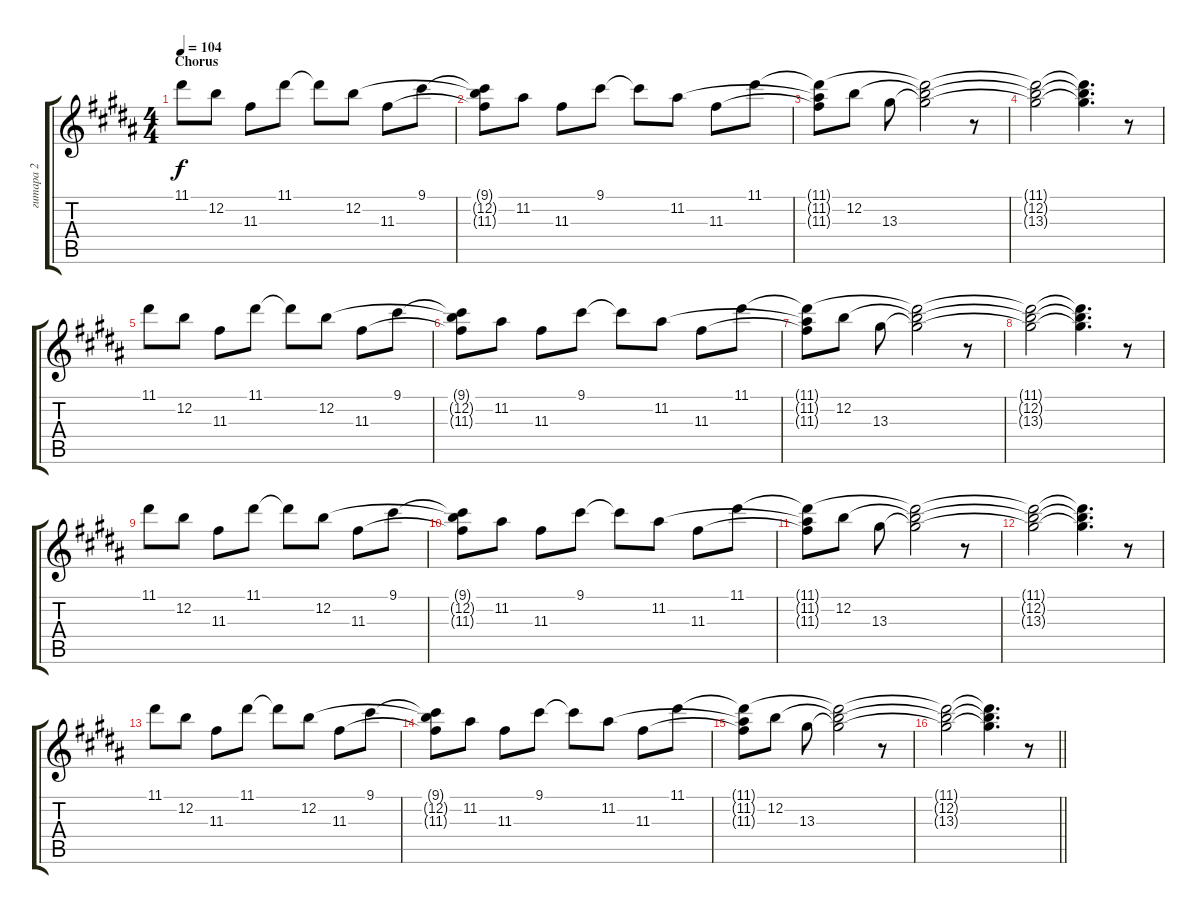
\track ("гитара 2" "гитара 2") {instrument distortionguitar}
\staff {score tabs}
\tuning (E4 B3 G3 D3 A2 E2) {hide}
\ts (4 4)
\section ("" "Chorus")
\tempo 104
\clef g2
\ks b
11.1.8{dy f} 12.2.8 11.3.8 11.1.8 11.1{t}.8 12.2.8 11.3.8 9.1.8 |
(9.1{t} 12.2{t} 11.3{t}).8 11.2.8 11.3.8 9.1.8 9.1{t}.8 11.2.8 11.3.8 11.1.8 |
(11.1{t} 11.2{t} 11.3{t}).8 12.2.8 13.3.8 (11.1{t} 12.2{t} 13.3{t}).2 r.8 |
(11.1{t} 12.2{t} 13.3{t}).2 (11.1{t} 12.2{t} 13.3{t}).4{d} r.8 |
11.1.8 12.2.8 11.3.8 11.1.8 11.1{t}.8 12.2.8 11.3.8 9.1.8 |
(9.1{t} 12.2{t} 11.3{t}).8 11.2.8 11.3.8 9.1.8 9.1{t}.8 11.2.8 11.3.8 11.1.8 |
(11.1{t} 11.2{t} 11.3{t}).8 12.2.8 13.3.8 (11.1{t} 12.2{t} 13.3{t}).2 r.8 |
(11.1{t} 12.2{t} 13.3{t}).2 (11.1{t} 12.2{t} 13.3{t}).4{d} r.8 |
11.1.8 12.2.8 11.3.8 11.1.8 11.1{t}.8 12.2.8 11.3.8 9.1.8 |
(9.1{t} 12.2{t} 11.3{t}).8 11.2.8 11.3.8 9.1.8 9.1{t}.8 11.2.8 11.3.8 11.1.8 |
(11.1{t} 11.2{t} 11.3{t}).8 12.2.8 13.3.8 (11.1{t} 12.2{t} 13.3{t}).2 r.8 |
(11.1{t} 12.2{t} 13.3{t}).2 (11.1{t} 12.2{t} 13.3{t}).4{d} r.8 |
11.1.8 12.2.8 11.3.8 11.1.8 11.1{t}.8 12.2.8 11.3.8 9.1.8 |
(9.1{t} 12.2{t} 11.3{t}).8 11.2.8 11.3.8 9.1.8 9.1{t}.8 11.2.8 11.3.8 11.1.8 |
(11.1{t} 11.2{t} 11.3{t}).8 12.2.8 13.3.8 (11.1{t} 12.2{t} 13.3{t}).2 r.8 |
\barLineRight lightlight
(11.1{t} 12.2{t} 13.3{t}).2 (11.1{t} 12.2{t} 13.3{t}).4{d} r.8
